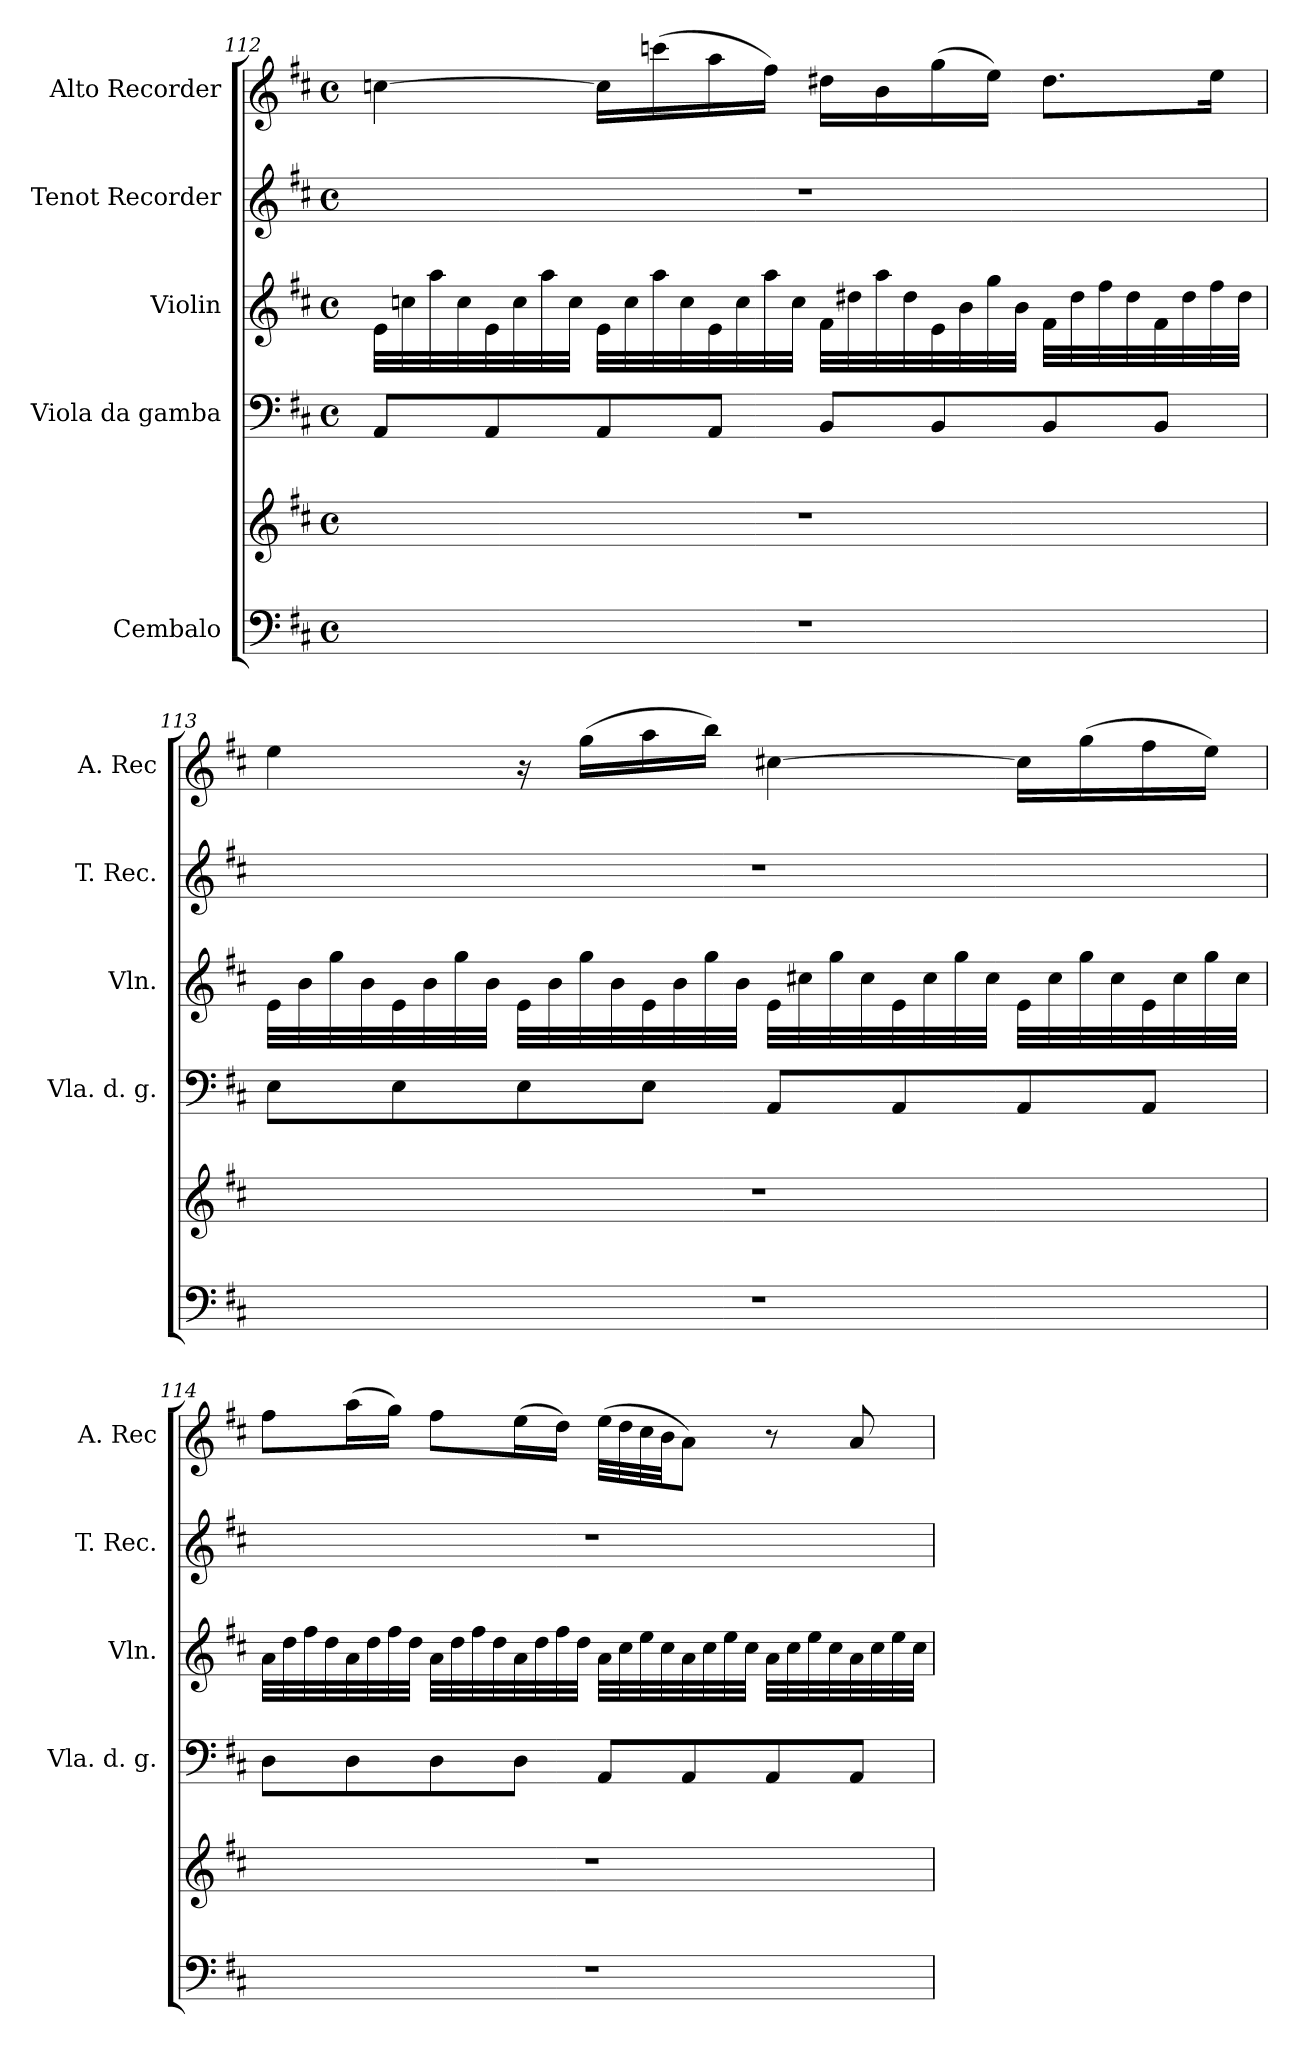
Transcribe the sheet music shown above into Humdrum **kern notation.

**kern	**kern	**kern	**kern	**kern	**kern
*part5	*part5	*part4	*part3	*part2	*part1
*staff6	*staff5	*staff4	*staff3	*staff2	*staff1
*I"Cembalo	*	*I"Viola da gamba	*I"Violin	*I"Tenot Recorder	*I"Alto Recorder
*	*	*I'Vla. d. g.	*I'Vln.	*I'T. Rec.	*I'A. Rec
!!LO:LB:g=z
*clefF4	*clefG2	*clefF4	*clefG2	*clefG2	*clefG2
*k[f#c#]	*k[f#c#]	*k[f#c#]	*k[f#c#]	*k[f#c#]	*k[f#c#]
*M4/4	*M4/4	*M4/4	*M4/4	*M4/4	*M4/4
*met(c)	*met(c)	*met(c)	*met(c)	*met(c)	*met(c)
=112	=112	=112	=112	=112	=112
1r	1r	8AA/L	32e\LLL	1r	[4ccn\
.	.	.	32ccn\	.	.
.	.	.	32aa\	.	.
.	.	.	32cc\	.	.
.	.	8AA/	32e\	.	.
.	.	.	32cc\	.	.
.	.	.	32aa\	.	.
.	.	.	32cc\JJJ	.	.
.	.	8AA/	32e\LLL	.	16cc\LL]
.	.	.	32cc\	.	.
.	.	.	32aa\	.	(16cccn\
.	.	.	32cc\	.	.
.	.	8AA/J	32e\	.	16aa\
.	.	.	32cc\	.	.
.	.	.	32aa\	.	16ff#\JJ)
.	.	.	32cc\JJJ	.	.
.	.	8BB/L	32f#\LLL	.	16dd#X\LL
.	.	.	32dd#X\	.	.
.	.	.	32aa\	.	16b\
.	.	.	32dd#\	.	.
.	.	8BB/	32e\	.	(16gg\
.	.	.	32b\	.	.
.	.	.	32gg\	.	16ee\JJ)
.	.	.	32b\JJJ	.	.
.	.	8BB/	32f#\LLL	.	8.dd#\L
.	.	.	32dd#\	.	.
.	.	.	32ff#\	.	.
.	.	.	32dd#\	.	.
.	.	8BB/J	32f#\	.	.
.	.	.	32dd#\	.	.
.	.	.	32ff#\	.	16ee\Jk
.	.	.	32dd#\JJJ	.	.
=113	=113	=113	=113	=113	=113
1r	1r	8E\L	32e\LLL	1r	4ee\
.	.	.	32b\	.	.
.	.	.	32gg\	.	.
.	.	.	32b\	.	.
.	.	8E\	32e\	.	.
.	.	.	32b\	.	.
.	.	.	32gg\	.	.
.	.	.	32b\JJJ	.	.
.	.	8E\	32e\LLL	.	16r
.	.	.	32b\	.	.
.	.	.	32gg\	.	(16gg\LL
.	.	.	32b\	.	.
.	.	8E\J	32e\	.	16aa\
.	.	.	32b\	.	.
.	.	.	32gg\	.	16bb\JJ)
.	.	.	32b\JJJ	.	.
.	.	8AA/L	32e\LLL	.	[4cc#X\
.	.	.	32cc#X\	.	.
.	.	.	32gg\	.	.
.	.	.	32cc#\	.	.
.	.	8AA/	32e\	.	.
.	.	.	32cc#\	.	.
.	.	.	32gg\	.	.
.	.	.	32cc#\JJJ	.	.
.	.	8AA/	32e\LLL	.	16cc#\LL]
.	.	.	32cc#\	.	.
.	.	.	32gg\	.	(16gg\
.	.	.	32cc#\	.	.
.	.	8AA/J	32e\	.	16ff#\
.	.	.	32cc#\	.	.
.	.	.	32gg\	.	16ee\JJ)
.	.	.	32cc#\JJJ	.	.
!!LO:PB:g=z
=114	=114	=114	=114	=114	=114
1r	1r	8D\L	32a\LLL	1r	8ff#\L
.	.	.	32dd\	.	.
.	.	.	32ff#\	.	.
.	.	.	32dd\	.	.
.	.	8D\	32a\	.	(16aa\L
.	.	.	32dd\	.	.
.	.	.	32ff#\	.	16gg\JJ)
.	.	.	32dd\JJJ	.	.
.	.	8D\	32a\LLL	.	8ff#\L
.	.	.	32dd\	.	.
.	.	.	32ff#\	.	.
.	.	.	32dd\	.	.
.	.	8D\J	32a\	.	(16ee\L
.	.	.	32dd\	.	.
.	.	.	32ff#\	.	16dd\JJ)
.	.	.	32dd\JJJ	.	.
.	.	8AA/L	32a\LLL	.	(32ee\LLL
.	.	.	32cc#\	.	32dd\
.	.	.	32ee\	.	32cc#\
.	.	.	32cc#\	.	32b\JJ
.	.	8AA/	32a\	.	8a\J)
.	.	.	32cc#\	.	.
.	.	.	32ee\	.	.
.	.	.	32cc#\JJJ	.	.
.	.	8AA/	32a\LLL	.	8r
.	.	.	32cc#\	.	.
.	.	.	32ee\	.	.
.	.	.	32cc#\	.	.
.	.	8AA/J	32a\	.	8a/
.	.	.	32cc#\	.	.
.	.	.	32ee\	.	.
.	.	.	32cc#\JJJ	.	.
=	=	=	=	=	=
*-	*-	*-	*-	*-	*-
